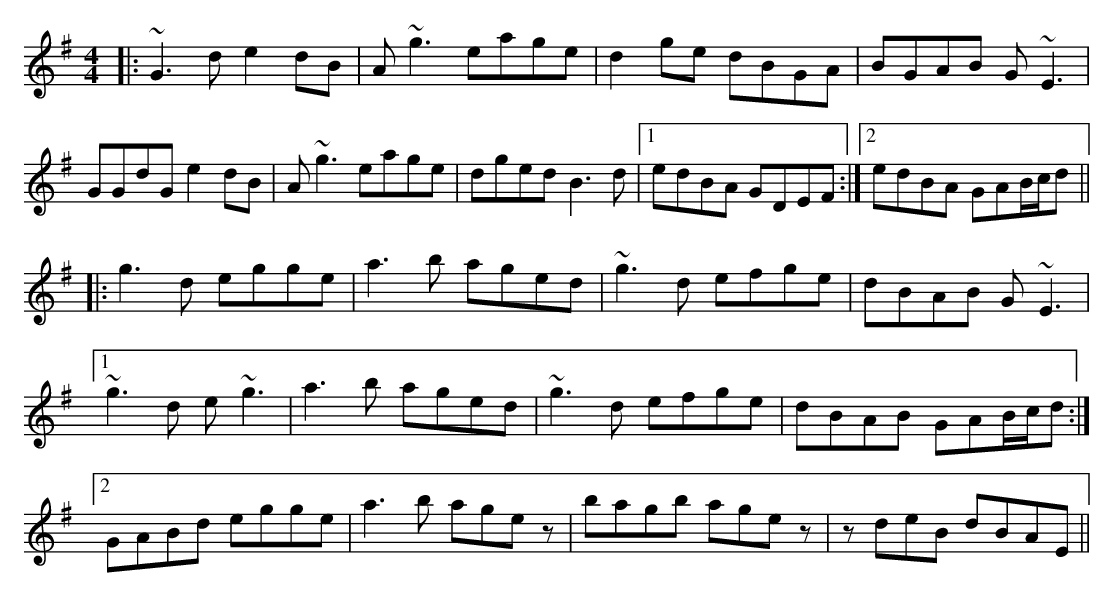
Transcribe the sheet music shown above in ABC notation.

X:1
M:4/4
K:G
|:~G3 d e2 dB|A ~g3 eage|d2 ge dBGA|BGAB G ~E3|
GGdG e2 dB|A ~g3 eage|dged B3 d|1 edBA GDEF:|2 edBA GAB/c/d||
|:g3 d egge|a3 b aged|~g3 d efge|dBAB G ~E3|
[1 ~g3 d e ~g3|a3 b aged|~g3 d efge|dBAB GAB/c/d:|
[2 GABd egge|a3 b age z|bagb agez|z deB dBAE||
